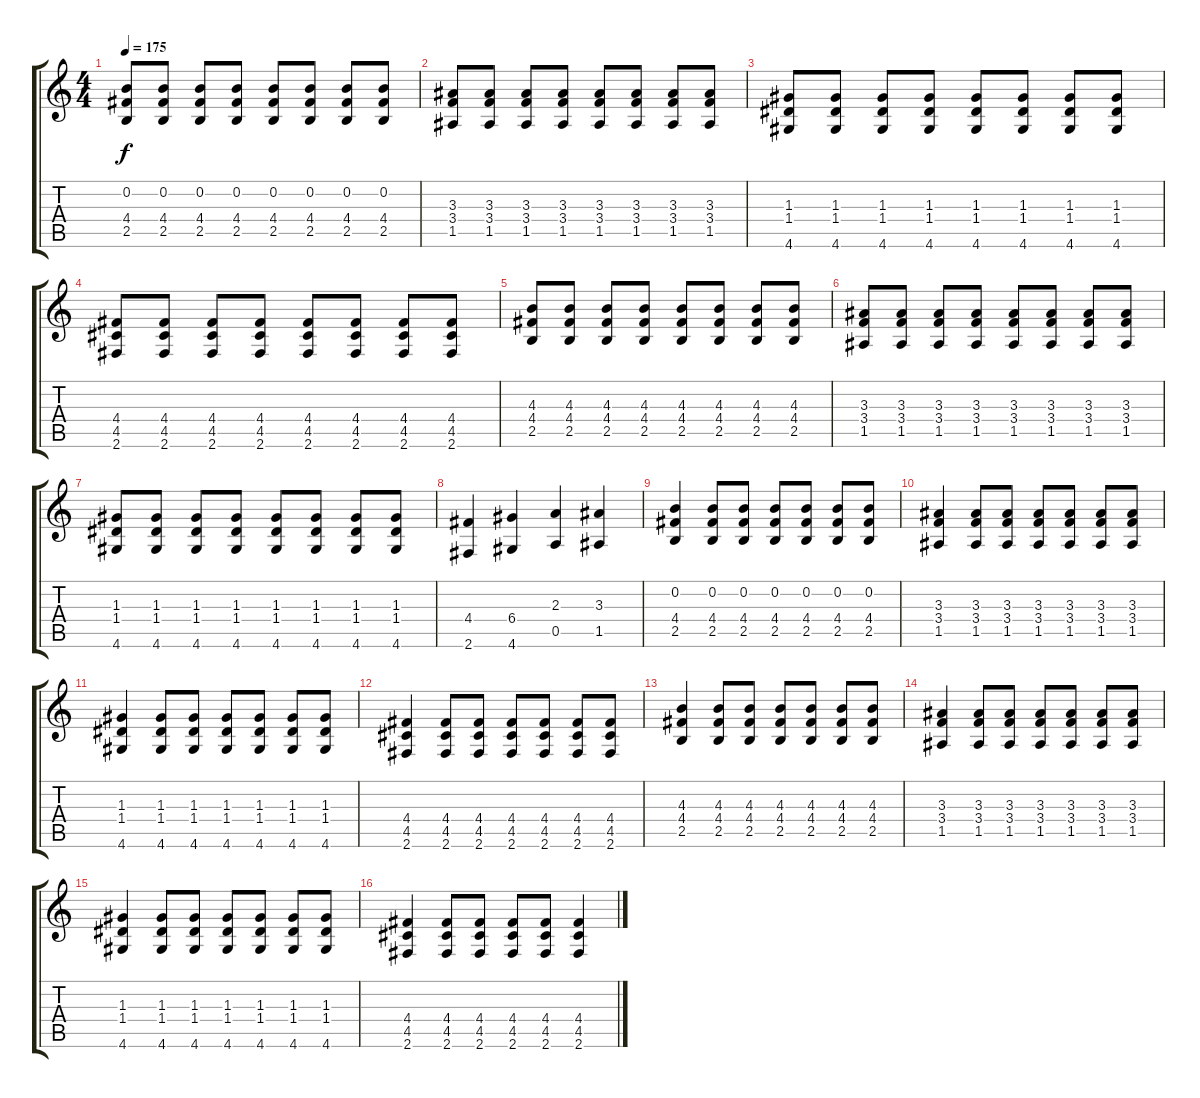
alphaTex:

\track "" {instrument acousticguitarsteel}
\staff {score tabs}
\tuning (E4 B3 G3 D3 A2 E2) {hide}
\ts (4 4)
\tempo 175
\clef g2
\ks c
(0.2 4.4 2.5).8{dy f} (0.2 4.4 2.5).8 (0.2 4.4 2.5).8 (0.2 4.4 2.5).8 (0.2 4.4 2.5).8 (0.2 4.4 2.5).8 (0.2 4.4 2.5).8 (0.2 4.4 2.5).8 |
(3.3 3.4 1.5).8 (3.3 3.4 1.5).8 (3.3 3.4 1.5).8 (3.3 3.4 1.5).8 (3.3 3.4 1.5).8 (3.3 3.4 1.5).8 (3.3 3.4 1.5).8 (3.3 3.4 1.5).8 |
(1.3 1.4 4.6).8 (1.3 1.4 4.6).8 (1.3 1.4 4.6).8 (1.3 1.4 4.6).8 (1.3 1.4 4.6).8 (1.3 1.4 4.6).8 (1.3 1.4 4.6).8 (1.3 1.4 4.6).8 |
(4.4 4.5 2.6).8 (4.4 4.5 2.6).8 (4.4 4.5 2.6).8 (4.4 4.5 2.6).8 (4.4 4.5 2.6).8 (4.4 4.5 2.6).8 (4.4 4.5 2.6).8 (4.4 4.5 2.6).8 |
(4.3 4.4 2.5).8 (4.3 4.4 2.5).8 (4.3 4.4 2.5).8 (4.3 4.4 2.5).8 (4.3 4.4 2.5).8 (4.3 4.4 2.5).8 (4.3 4.4 2.5).8 (4.3 4.4 2.5).8 |
(3.3 3.4 1.5).8 (3.3 3.4 1.5).8 (3.3 3.4 1.5).8 (3.3 3.4 1.5).8 (3.3 3.4 1.5).8 (3.3 3.4 1.5).8 (3.3 3.4 1.5).8 (3.3 3.4 1.5).8 |
(1.3 1.4 4.6).8 (1.3 1.4 4.6).8 (1.3 1.4 4.6).8 (1.3 1.4 4.6).8 (1.3 1.4 4.6).8 (1.3 1.4 4.6).8 (1.3 1.4 4.6).8 (1.3 1.4 4.6).8 |
(4.4 2.6).4 (6.4 4.6).4 (2.3 0.5).4 (3.3 1.5).4 |
(0.2 4.4 2.5).4 (0.2 4.4 2.5).8 (0.2 4.4 2.5).8 (0.2 4.4 2.5).8 (0.2 4.4 2.5).8 (0.2 4.4 2.5).8 (0.2 4.4 2.5).8 |
(3.3 3.4 1.5).4 (3.3 3.4 1.5).8 (3.3 3.4 1.5).8 (3.3 3.4 1.5).8 (3.3 3.4 1.5).8 (3.3 3.4 1.5).8 (3.3 3.4 1.5).8 |
(1.3 1.4 4.6).4 (1.3 1.4 4.6).8 (1.3 1.4 4.6).8 (1.3 1.4 4.6).8 (1.3 1.4 4.6).8 (1.3 1.4 4.6).8 (1.3 1.4 4.6).8 |
(4.4 4.5 2.6).4 (4.4 4.5 2.6).8 (4.4 4.5 2.6).8 (4.4 4.5 2.6).8 (4.4 4.5 2.6).8 (4.4 4.5 2.6).8 (4.4 4.5 2.6).8 |
(4.3 4.4 2.5).4 (4.3 4.4 2.5).8 (4.3 4.4 2.5).8 (4.3 4.4 2.5).8 (4.3 4.4 2.5).8 (4.3 4.4 2.5).8 (4.3 4.4 2.5).8 |
(3.3 3.4 1.5).4 (3.3 3.4 1.5).8 (3.3 3.4 1.5).8 (3.3 3.4 1.5).8 (3.3 3.4 1.5).8 (3.3 3.4 1.5).8 (3.3 3.4 1.5).8 |
(1.3 1.4 4.6).4 (1.3 1.4 4.6).8 (1.3 1.4 4.6).8 (1.3 1.4 4.6).8 (1.3 1.4 4.6).8 (1.3 1.4 4.6).8 (1.3 1.4 4.6).8 |
(4.4 4.5 2.6).4 (4.4 4.5 2.6).8 (4.4 4.5 2.6).8 (4.4 4.5 2.6).8 (4.4 4.5 2.6).8 (4.4 4.5 2.6).4
